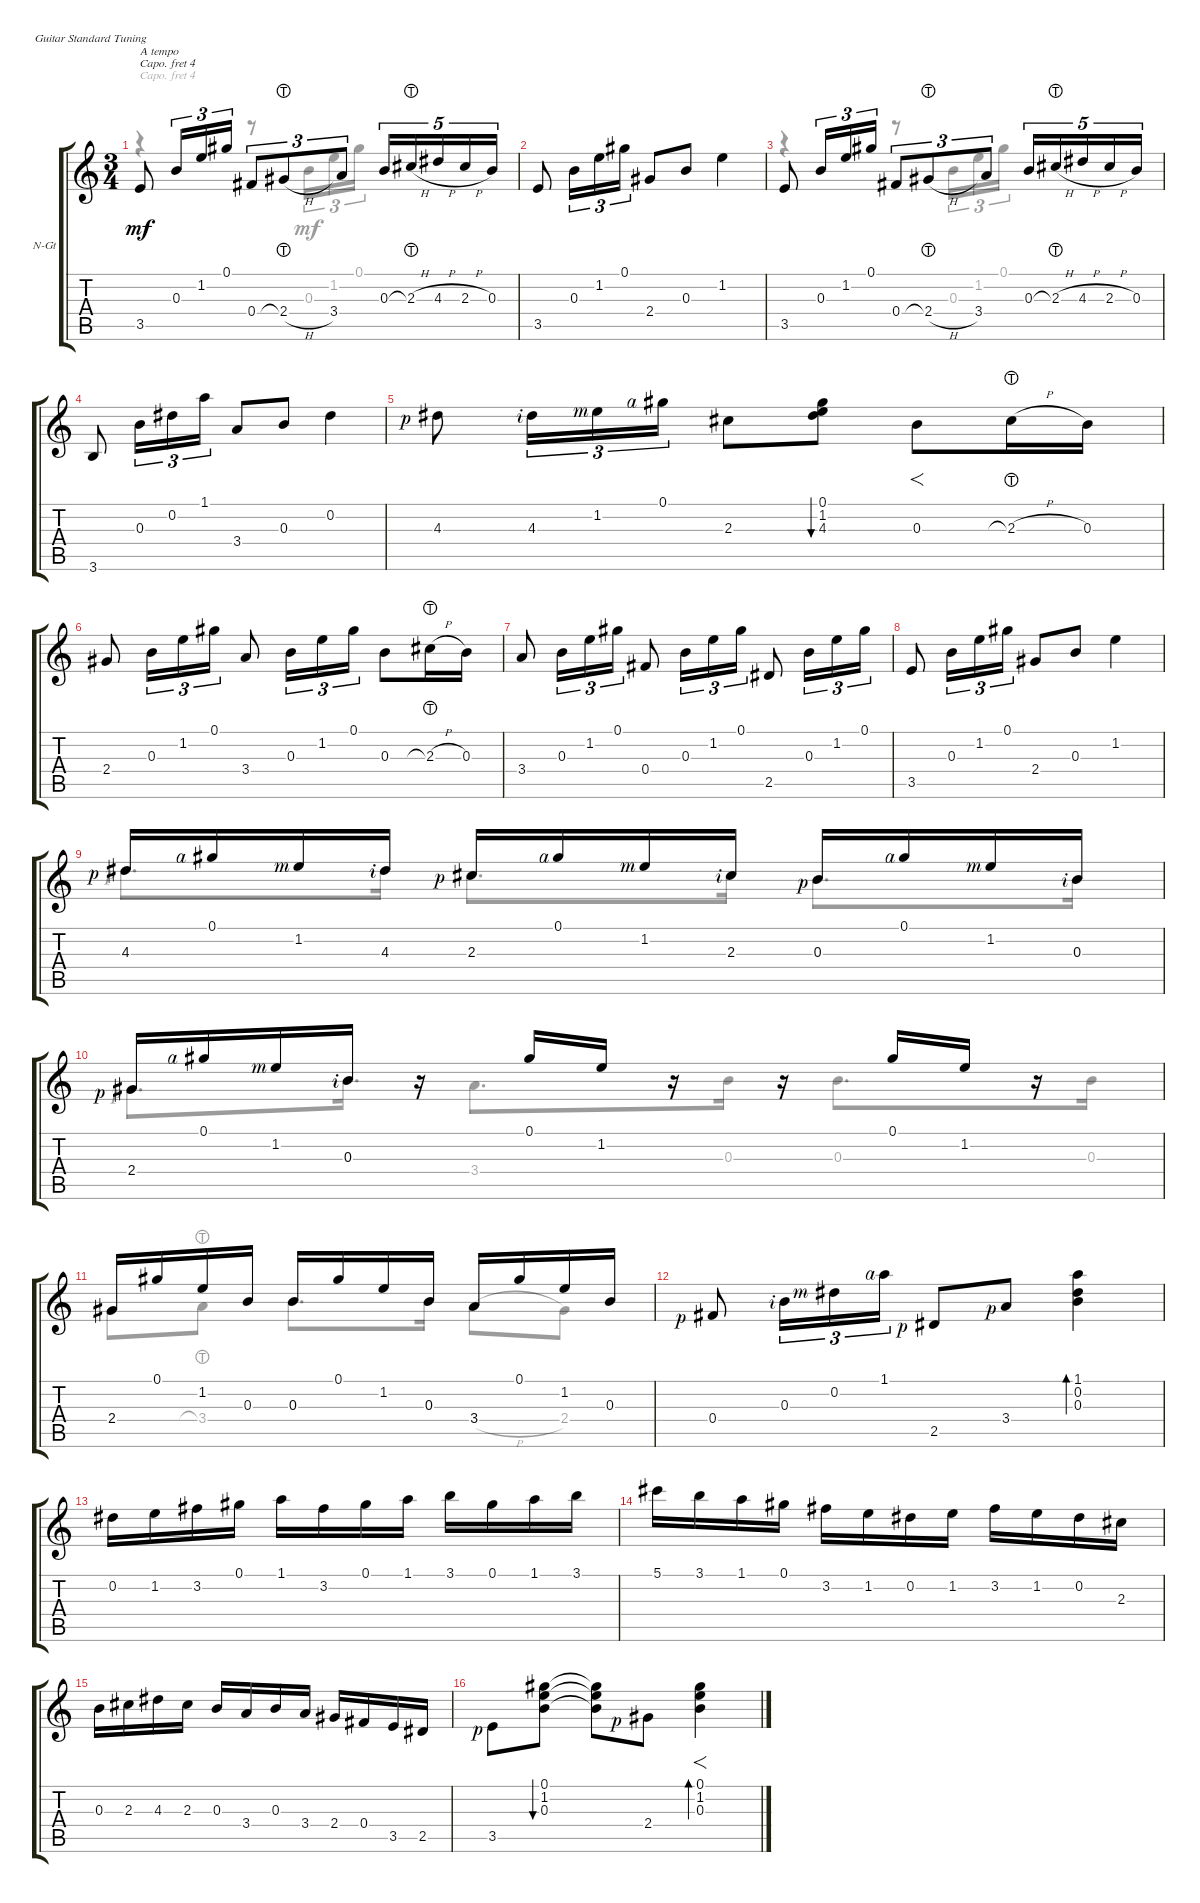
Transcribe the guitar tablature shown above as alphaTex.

\defaultSystemsLayout 4
\bracketExtendMode groupsimilarinstruments
\firstSystemTrackNameOrientation horizontal
\otherSystemsTrackNameOrientation horizontal
\track ("Nylon Guitar" "N-Gt") {instrument acousticguitarnylon}
\staff {score tabs}
\capo 4
\tuning (E4 B3 G3 D3 A2 E2)
\voice
\ts (3 4)
\tempo (145 hide)
\clef g2
\ks c
3.5.8{txt "A tempo" dy mf} 0.3.16{tu (3 2)} 1.2.16{tu (3 2)} 0.1.16{tu (3 2)} 0.4.8{tu (3 2)} 2.4{h lht}.8{tu (3 2)} 3.4.8{tu (3 2)} 0.3.16{tu (5 4)} 2.3{h lht}.16{tu (5 4)} 4.3{h}.16{tu (5 4)} 2.3{h}.16{tu (5 4)} 0.3.16{tu (5 4)} |
3.5.8 0.3.16{tu (3 2)} 1.2.16{tu (3 2)} 0.1.16{tu (3 2)} 2.4.8 0.3.8 1.2.4 |
3.5.8 0.3.16{tu (3 2)} 1.2.16{tu (3 2)} 0.1.16{tu (3 2)} 0.4.8{tu (3 2)} 2.4{h lht}.8{tu (3 2)} 3.4.8{tu (3 2)} 0.3.16{tu (5 4)} 2.3{h lht}.16{tu (5 4)} 4.3{h}.16{tu (5 4)} 2.3{h}.16{tu (5 4)} 0.3.16{tu (5 4)} |
3.6.8 0.3.16{tu (3 2)} 0.2.16{tu (3 2)} 1.1.16{tu (3 2)} 3.4.8 0.3.8 0.2.4 |
4.3{rf 1}.8 4.3{rf 2}.16{tu (3 2)} 1.2{rf 3}.16{tu (3 2)} 0.1{rf 4}.16{tu (3 2)} 2.3.8 (4.3 1.2 0.1).8{bu 30} 0.3.8{f} 2.3{h lht}.16 0.3.16 |
2.4.8 0.3.16{tu (3 2)} 1.2.16{tu (3 2)} 0.1.16{tu (3 2)} 3.4.8 0.3.16{tu (3 2)} 1.2.16{tu (3 2)} 0.1.16{tu (3 2)} 0.3.8 2.3{h lht}.16 0.3.16 |
3.4.8 0.3.16{tu (3 2)} 1.2.16{tu (3 2)} 0.1.16{tu (3 2)} 0.4.8 0.3.16{tu (3 2)} 1.2.16{tu (3 2)} 0.1.16{tu (3 2)} 2.5.8 0.3.16{tu (3 2)} 1.2.16{tu (3 2)} 0.1.16{tu (3 2)} |
3.5.8 0.3.16{tu (3 2)} 1.2.16{tu (3 2)} 0.1.16{tu (3 2)} 2.4.8 0.3.8 1.2.4 |
4.3{rf 1}.16 0.1{rf 4}.16 1.2{rf 3}.16 4.3{rf 2}.16 2.3{rf 1}.16 0.1{rf 4}.16 1.2{rf 3}.16 2.3{rf 2}.16 0.3{rf 1}.16 0.1{rf 4}.16 1.2{rf 3}.16 0.3{rf 2}.16 |
2.4{rf 1}.16 0.1{rf 4}.16 1.2{rf 3}.16 0.3{rf 2}.16 r.16 0.1.16 1.2.16 r.16 r.16 0.1.16 1.2.16 r.16 |
2.4.16 0.1.16 1.2.16 0.3.16 0.3.16 0.1.16 1.2.16 0.3.16 3.4.16 0.1.16 1.2.16 0.3.16 |
0.4{rf 1}.8 0.3{rf 2}.16{tu (3 2)} 0.2{rf 3}.16{tu (3 2)} 1.1{rf 4}.16{tu (3 2)} 2.5{rf 1}.8 3.4{rf 1}.8 (0.3 0.2 1.1).4{bd 30} |
0.2.16 1.2.16 3.2.16 0.1.16 1.1.16 3.2.16 0.1.16 1.1.16 3.1.16 0.1.16 1.1.16 3.1.16 |
5.1.16 3.1.16 1.1.16 0.1.16 3.2.16 1.2.16 0.2.16 1.2.16 3.2.16 1.2.16 0.2.16 2.3.16 |
0.3.16 2.3.16 4.3.16 2.3.16 0.3.16 3.4.16 0.3.16 3.4.16 2.4.16 0.4.16 3.5.16 2.5.16 |
3.5{rf 1}.8 (0.1 1.2 0.3).8{bu 30} (0.1{t} 1.2{t} 0.3{t}).8 2.4{rf 1}.8 (0.1 1.2 0.3).4{f bd 30}
\voice
\clef g2
\ottava regular
\simile none
\ks c
r.4{dy mf} r.8 0.3.16{tu (3 2)} 1.2.16{tu (3 2)} 0.1.16{tu (3 2)} |
|
r.4 r.8 0.3.16{tu (3 2)} 1.2.16{tu (3 2)} 0.1.16{tu (3 2)} |
|
|
|
|
|
4.3{rf 1}.8{d} 4.3{rf 2}.16 2.3.8{d} 2.3.16 0.3.8{d} 0.3.16 |
2.4{rf 1}.8{d} 0.3{rf 2}.16{d} 3.4.8{d} 0.3.16 0.3.8{d} 0.3.16 |
2.4.8 3.4{lht}.8 0.3.8{d} 0.3.16 3.4{h}.8 2.4.8 |
|
|
|
|
